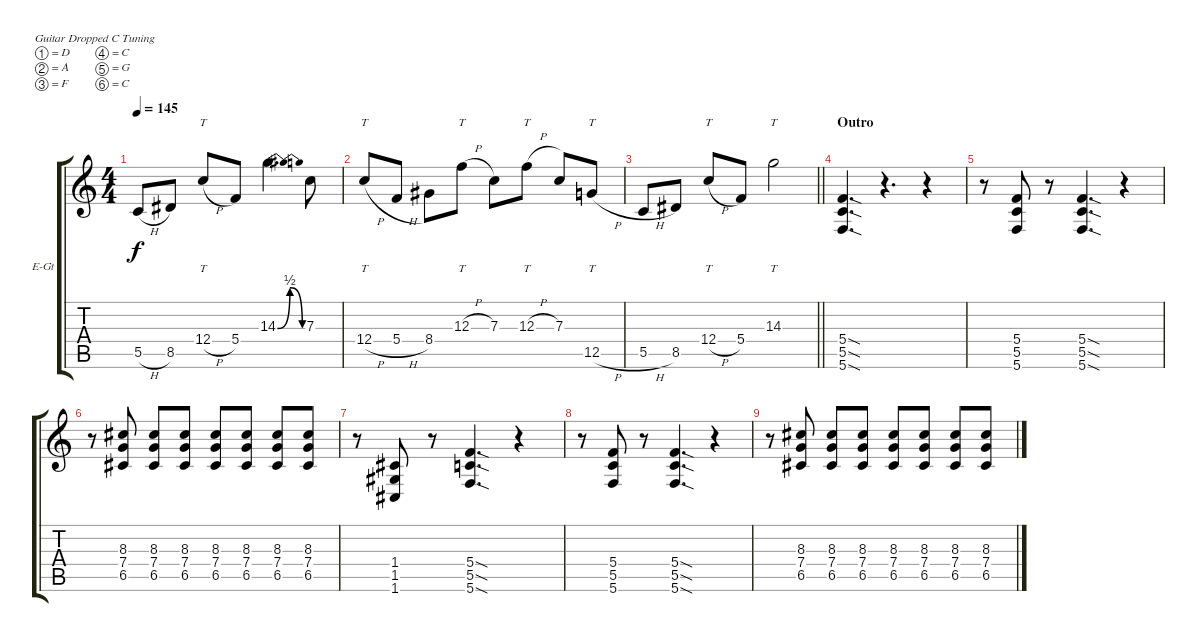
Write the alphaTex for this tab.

\bracketExtendMode groupsimilarinstruments
\firstSystemTrackNameOrientation horizontal
\otherSystemsTrackNameOrientation horizontal
\track ("Alex" "E-Gt") {instrument overdrivenguitar}
\staff {score tabs}
\tuning (D4 A3 F3 C3 G2 C2)
\ts (4 4)
\tempo 145
\clef g2
\ks c
5.5{h}.8{dy f} 8.5.8 12.4{h}.8{tt} 5.4.8 14.3{be (bendrelease 0 0 30 2 30 2 60 0)}.4{d} 7.3.8 |
12.4{h}.8{tt} 5.4{h}.8 8.4.8 12.3{h}.8{tt} 7.3.8 12.3{h}.8{tt} 7.3.8 12.5{h}.8{tt} |
\barLineRight lightlight
5.5{h}.8 8.5.8 12.4{h}.8{tt} 5.4.8 14.3.2{tt} |
\section ("" "Outro")
(5.4{sod} 5.5{sod} 5.6{sod}).4{d} r.4{d} r.4 |
r.8 (5.4 5.5 5.6).8 r.8 (5.4{sod} 5.5{sod} 5.6{sod}).4{d} r.4 |
r.8 (8.3 7.4 6.5).8 (8.3 7.4 6.5).8 (8.3 7.4 6.5).8 (8.3 7.4 6.5).8 (8.3 7.4 6.5).8 (8.3 7.4 6.5).8 (8.3 7.4 6.5).8 |
r.8 (1.4 1.5 1.6).8 r.8 (5.4{sod} 5.5{sod} 5.6{sod}).4{d} r.4 |
r.8 (5.4 5.5 5.6).8 r.8 (5.4{sod} 5.5{sod} 5.6{sod}).4{d} r.4 |
r.8 (8.3 7.4 6.5).8 (8.3 7.4 6.5).8 (8.3 7.4 6.5).8 (8.3 7.4 6.5).8 (8.3 7.4 6.5).8 (8.3 7.4 6.5).8 (8.3 7.4 6.5).8
